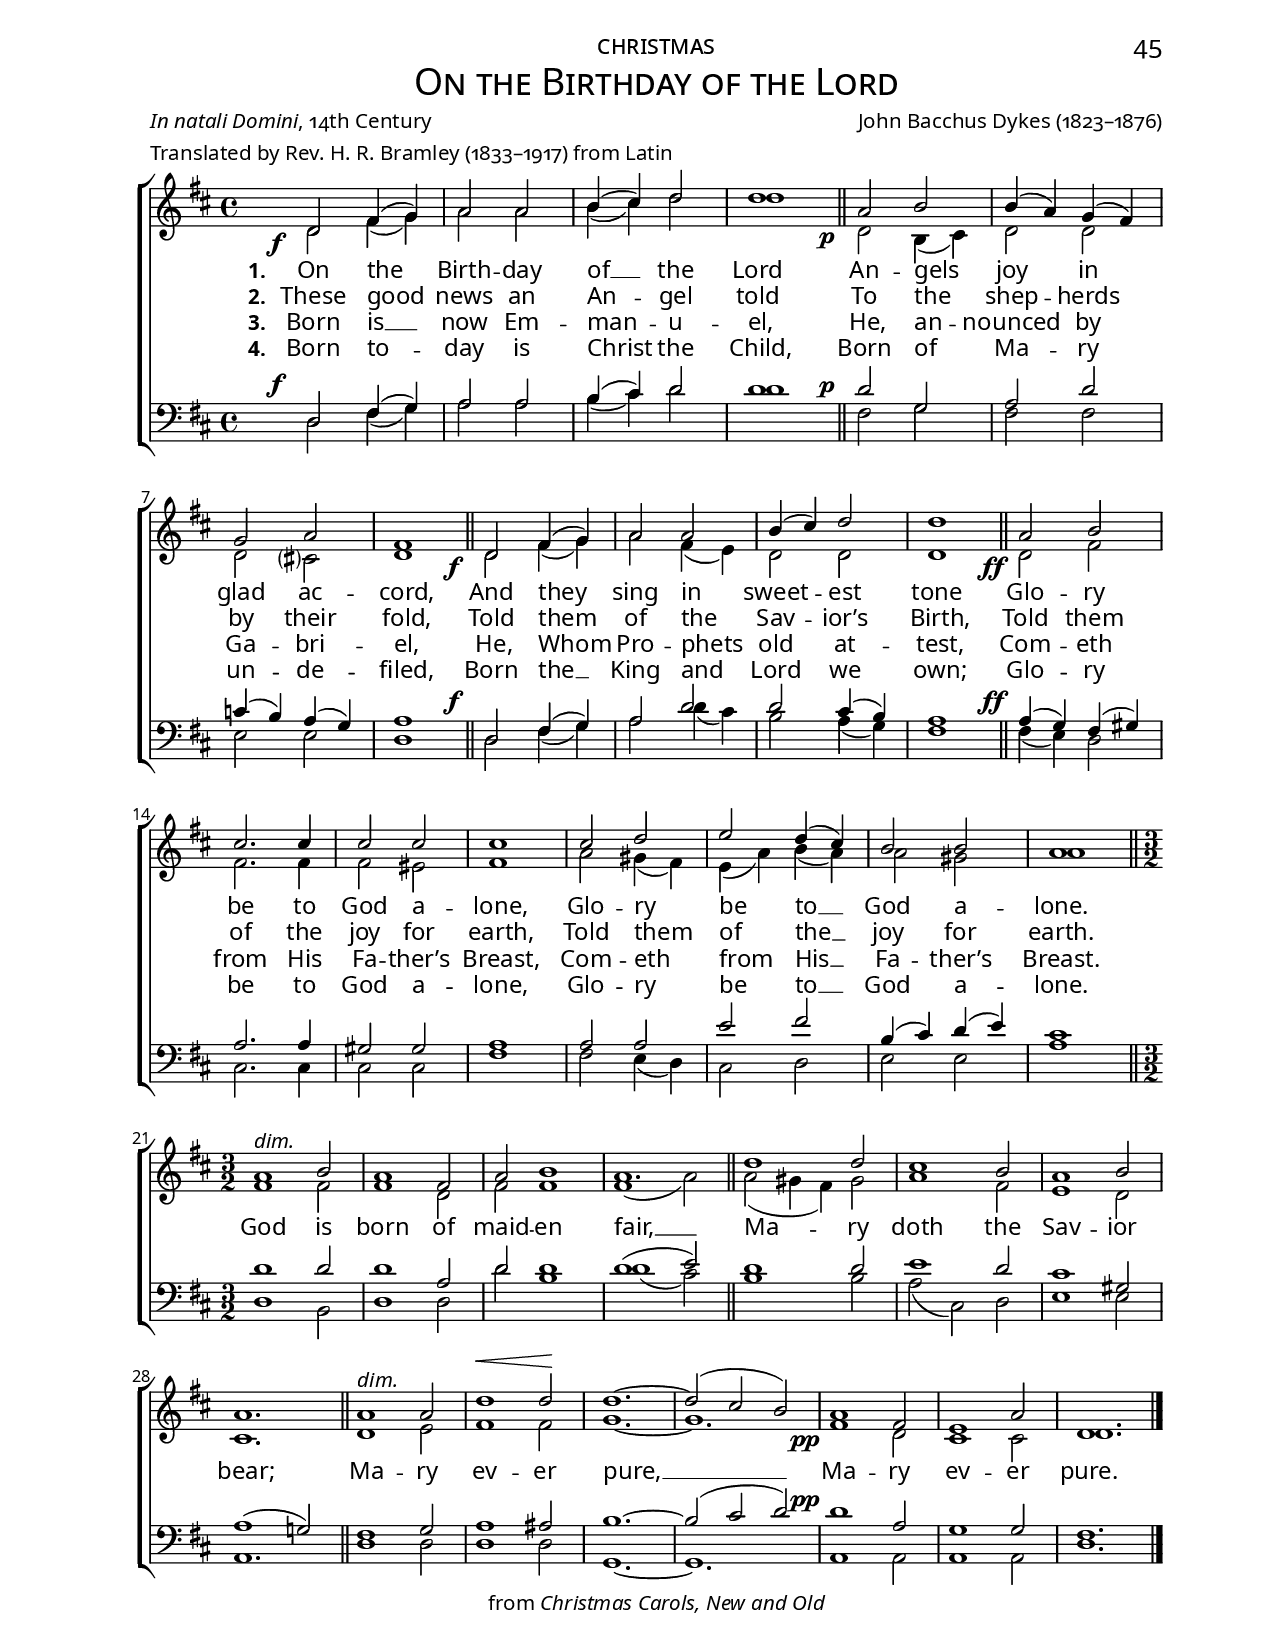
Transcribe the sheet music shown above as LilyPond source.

\version "2.14.2"
\include "util.ly"
\header {
  title = \markup{\override #'(font-name . "Garamond Premr Pro Smbd Subh"){ \abs-fontsize #18 \smallCapsOldStyle"On the Birthday of the Lord"}}
  poet = \markup\concat{\italic"In natali Domini" \oldStyleNum", 14th Century"}
  meter = \markup\oldStyleNum"Translated by Rev. H. R. Bramley (1833–1917) from Latin"
  composer = \markup\oldStyleNum"John Bacchus Dykes (1823–1876)"
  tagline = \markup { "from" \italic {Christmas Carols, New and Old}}
}
\paper {
  %print-all-headers = ##t
  paper-height = 11\in
  paper-width = 8.5\in
  indent = 0\in
  %system-system-spacing = #'((basic-distance . 10) (padding . 0))
  system-system-spacing =
    #'((basic-distance . 0)
       (minimum-distance . 0)
       (padding . -15)
       (stretchability . 100))
  ragged-last-bottom = ##f
  ragged-bottom = ##f
  two-sided = ##t
  inner-margin = 1\in
  outer-margin = 0.75\in
  top-margin = 0.26\in
  bottom-margin = 0.25\in
  first-page-number = #045
  print-first-page-number = ##t
  headerLine = \markup{ \smallCapsOldStyle"christmas"}
  oddHeaderMarkup = \markup\fill-line{
     \abs-fontsize #12.5
     \combine 
        \fill-line{"" \on-the-fly #print-page-number-check-first
        \oldStylePageNum""
        }
        \fill-line{\headerLine}
  }
  evenHeaderMarkup = \markup {
     \abs-fontsize #12.5
     \combine
        \on-the-fly #print-page-number-check-first
        \oldStylePageNum""
        \fill-line{\headerLine}
  }
}
#(set-global-staff-size 18) \paper{ #(define fonts (make-pango-font-tree "Garamond Premr Pro" "Garamond Premr Pro" "Garamond Premr Pro" (/ 18 20))) }
global = {
  \key d \major
  \time 4/4
  \override DynamicLineSpanner #'staff-padding = #0.0
  \override DynamicLineSpanner #'Y-extent = #'(1 . 1)
  \override DynamicText #'X-offset = #-4
}

sopMusic = \relative c' {
  d2_\f fis4( g) |
  a2 a |
  b4( cis) d2 |
  d1 \bar "||"
  a2_\p b |
  b4( a) g( fis) |
  
  g2 a |
  fis1 \bar "||"
  d2_\f fis4( g) |
  a2 a |
  b4( cis) d2 |
  d1 \bar "||"
  
  a2_\ff b |
  cis2. cis4 |
  cis2 cis |
  cis1 |
  cis2 d |
  e d4( cis) |
  b2 b |
  a1 \bar "||"
  \time 3/2 \break
  a1^\markup\italic"dim." b2 |
  a1 fis2 |
  a2 b1 |
  a1. \bar "||"
  
  d1 d2 |
  cis1 b2 |
  a1 b2 |
  a1. \bar "||"
  a1^\markup\italic"dim." a2 |
  
  d1^\< d2\! |
  d1.~ |
  d2( cis b) |
  a1_\pp fis2 e1 a2 |
  d,1. \bar "|."
}
sopWords = \lyricmode {
  \repeat unfold 42 { \skip 1 }
%  Ma -- ry
}

altoMusic = \relative c' {
  d2 fis4( g) |
  a2 a |
  b4( cis) d2 |
  d1 \bar "||"
  d,2 b4( cis) |
  d2 d |
  
  d cis? |
  d1 \bar "||"
  d2 fis4( g) |
  a2 fis4( e) |
  d2 d |
  d1 \bar "||"
  
  d2 fis |
  fis2. fis4 |
  fis2 eis |
  fis1 |
  a2 gis4( fis) |
  e( a) b( a) |
  
  a2 gis |
  a1 \bar "||"
  \time 3/2
  fis1 fis2 |
  fis1 d2 |
  fis2 fis1 |
  fis1( a2) \bar "||"
  
  a2( gis4 fis) gis2 |
  a1 fis2 |
  e1 d2 |
  cis1. \bar "||"
  d1 e2 |
  
  fis1 fis2 |
  g1.~ g1. |
  fis1 d2 |
  cis1 cis2 |
  d1. \bar "|."
}
altoWords = \lyricmode {
  \dropLyricsIX
  \set stanza = #"1. "
  On the Birth -- day of __ \set associatedVoice = "sopranos" the Lord \unset associatedVoice
  An -- gels joy in glad ac -- cord,
  And they sing in sweet -- est tone
  Glo -- ry be to God a -- lone,
  
  Glo -- ry be \set associatedVoice = "sopranos" to __ God a -- lone. \unset associatedVoice
  
  God is born of maid -- en fair, __
  Ma -- ry doth the Sav -- ior bear;
  \set associatedVoice = "sopranos"
  Ma -- ry ev -- er pure, __
  Ma -- ry ev -- er pure.
}
altoWordsII = \lyricmode {
  \dropLyricsIX
%\markup\italic
  \set stanza = #"2. "
  These good news an An -- \set associatedVoice = "sopranos" gel told \unset associatedVoice
  To the shep -- herds by their fold,
  Told them of the Sav -- ior’s Birth,
  Told them of the joy for earth,
  Told them of \set associatedVoice = "sopranos" the __ joy for earth.
}
altoWordsIII = \lyricmode {
  \dropLyricsIX
  \set stanza = #"3. "
  Born is __ now Em -- man -- \set associatedVoice = "sopranos" u -- el, \unset associatedVoice
  He, an -- nounced by Ga -- bri -- el,
  He, Whom Pro -- phets old at -- test,
  Com -- eth from His Fa -- ther’s Breast,
  Com -- eth from \set associatedVoice = "sopranos" His __ Fa -- ther’s Breast.
}
altoWordsIV = \lyricmode {
  \dropLyricsIX
  \set stanza = #"4. "
  Born to -- day is Christ \set associatedVoice = "sopranos" the Child, \unset associatedVoice
  Born of Ma -- ry un -- de -- filed,
  Born the __ King and Lord we own;
  Glo -- ry be to God a -- lone,
  Glo -- ry be \set associatedVoice = "sopranos" to __ God a -- lone.
}
altoWordsV = \lyricmode {
  \set stanza = #"5. "
  \set ignoreMelismata = ##t
}
altoWordsVI = \lyricmode {
  \set stanza = #"6. "
  \set ignoreMelismata = ##t
}
tenorMusic = \relative c {
  d2^\f fis4( g) |
  a2 a |
  b4( cis) d2 |
  d1 \bar "||"
  
  d2^\p g, |
  a d |
  
  c4( b) a( g) |
  a1 \bar "||"
  d,2^\f fis4( g) |
  a2 d |
  d cis4( b) |
  a1 \bar "||"
  
  a4(^\ff g) fis( gis) |
  a2. a4 |
  gis2 gis |
  a1 |
  a2 a |
  e' fis |
  
  b,4( cis) d( e) |
  cis1 \bar "||"
  \time 3/2
  d1 d2 |
  d1 a2 |
  d2 d1 |
  d1( e2) \bar "||"
  
  d1 d2 |
  e1 d2 |
  cis1 gis2 |
  a1( g!2) \bar "||"
  fis1 g2 |
  
  a1 ais2 |
  b1.~ |
  b2( cis d) |
  d1^\pp a2 |
  g1 g2 |
  fis1. \bar "|."
}
tenorWords = \lyricmode {
  \repeat unfold 42 { \skip 1 }
  %Ma -- ry
}

bassMusic = \relative c {
  d2 fis4( g) |
  a2 a |
  b4( cis) d2 |
  d1 \bar "||"
  fis,2 g |
  fis fis |
  
  e e |
  d1 \bar "||"
  d2 fis4( g) |
  a2 d4( cis) |
  b2 a4( g) |
  fis1 \bar "||"
  
  fis4( e) d2 |
  cis2. cis4 |
  cis2 cis |
  fis1 |
  fis2 e4( d) |
  cis2 d |
  
  e e |
  a1 \bar "||"
  \time 3/2
  d,1 b2 |
  d1 d2 |
  d'2 b1 |
  d1( cis2) \bar "||"
  
  b1 b2 |
  a2( cis,) d |
  e1 e2 |
  a,1. \bar "||"
  d1 d2 |
  
  d1 d2 |
  g,1.~ |
  g |
  a1 a2 |
  a1 a2 |
  d1. \bar "|."
}
bassWords = \lyricmode {

}

pianoRH = \relative c' {
  
}
pianoLH = \relative c' {
  
}

\score {
  <<
   \new ChoirStaff <<
    \new Staff = women <<
      \new Voice = "sopranos" { \voiceOne << \global \sopMusic >> }
      \new Voice = "altos" { \voiceTwo << \global \altoMusic >> }
    >>
    \new Lyrics \with { alignAboveContext = #"women" \override VerticalAxisGroup #'nonstaff-relatedstaff-spacing = #'((basic-distance . 0) (padding . -1))} \lyricsto "sopranos" \sopWords
     \new Lyrics = "altosVI"  \with { alignBelowContext = #"women" \override VerticalAxisGroup #'nonstaff-relatedstaff-spacing = #'((basic-distance . 0))} \lyricsto "altos" \altoWordsVI
    \new Lyrics = "altosV"  \with { alignBelowContext = #"women" \override VerticalAxisGroup #'nonstaff-relatedstaff-spacing = #'((basic-distance . 0))} \lyricsto "altos" \altoWordsV
    \new Lyrics = "altosIV"  \with { alignBelowContext = #"women" \override VerticalAxisGroup #'nonstaff-relatedstaff-spacing = #'((basic-distance . 0))} \lyricsto "altos" \altoWordsIV
    \new Lyrics = "altosIII"  \with { alignBelowContext = #"women" \override VerticalAxisGroup #'nonstaff-relatedstaff-spacing = #'((basic-distance . 0))} \lyricsto "altos" \altoWordsIII
    \new Lyrics = "altosII"  \with { alignBelowContext = #"women" \override VerticalAxisGroup #'nonstaff-relatedstaff-spacing = #'((basic-distance . 0))} \lyricsto "altos" \altoWordsII
    \new Lyrics = "altos"  \with { alignBelowContext = #"women" \override VerticalAxisGroup #'nonstaff-relatedstaff-spacing = #'((padding . -0.5))} \lyricsto "altos" \altoWords
   \new Staff = men <<
      \clef bass
      \new Voice = "tenors" { \voiceOne << \global \tenorMusic >> }
      \new Voice = "basses" { \voiceTwo << \global \bassMusic >> }
    >>
    \new Lyrics \with { alignAboveContext = #"men" \override VerticalAxisGroup #'nonstaff-relatedstaff-spacing = #'((basic-distance . 0) (padding . -1)) } \lyricsto "tenors" \tenorWords
    \new Lyrics \with { alignBelowContext = #"men" \override VerticalAxisGroup #'nonstaff-relatedstaff-spacing = #'((basic-distance . 0)) } \lyricsto "basses" \bassWords
  >>
%    \new PianoStaff << \new Staff { \new Voice { \pianoRH } } \new Staff { \clef "bass" \pianoLH } >>
  >>
  \layout {
  \context {
    \Lyrics
    \override LyricText #'font-size = #1.3
  }
    \context {
      \Score
      %\override SpacingSpanner #'base-shortest-duration = #(ly:make-moment 1 8)
      %\override SpacingSpanner #'common-shortest-duration = #(ly:make-moment 1 4)
    }
    \context {
      % Remove all empty staves
      % \Staff \RemoveEmptyStaves \override VerticalAxisGroup #'remove-first = ##t
    }
    \context {
      \Lyrics
      \override LyricText #'X-offset = #center-on-word
    }
  }
}

